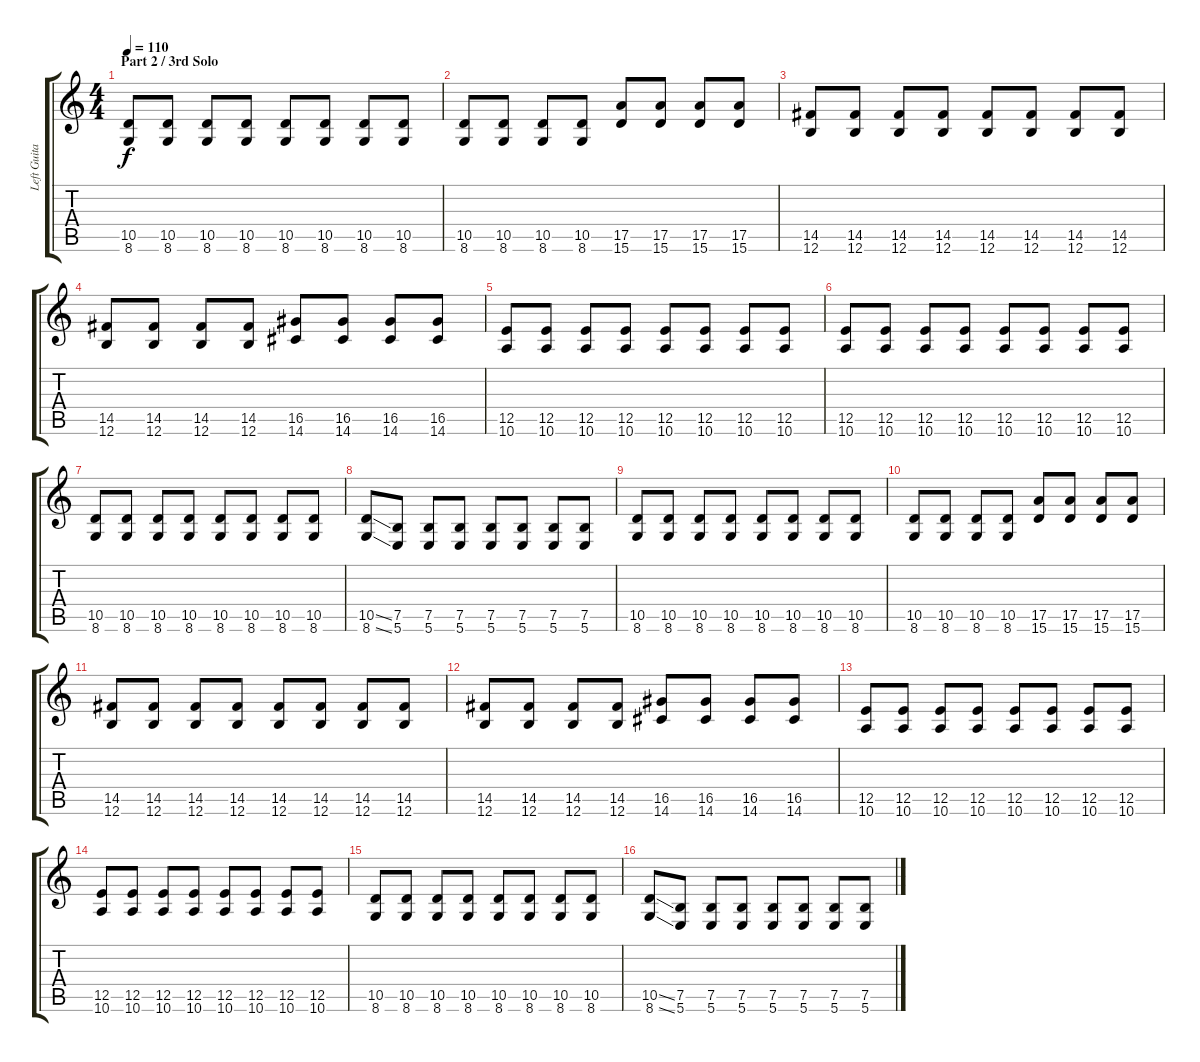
\track ("Left Guitar" "Left Guita") {instrument distortionguitar}
\staff {score tabs}
\tuning (B3 Gb3 D3 A2 E2 B1) {hide}
\ts (4 4)
\section ("" "Part 2 / 3rd Solo")
\tempo 110
\clef g2
\ks c
(10.5 8.6).8{dy f} (10.5 8.6).8 (10.5 8.6).8 (10.5 8.6).8 (10.5 8.6).8 (10.5 8.6).8 (10.5 8.6).8 (10.5 8.6).8 |
(10.5 8.6).8 (10.5 8.6).8 (10.5 8.6).8 (10.5 8.6).8 (17.5 15.6).8 (17.5 15.6).8 (17.5 15.6).8 (17.5 15.6).8 |
(14.5 12.6).8 (14.5 12.6).8 (14.5 12.6).8 (14.5 12.6).8 (14.5 12.6).8 (14.5 12.6).8 (14.5 12.6).8 (14.5 12.6).8 |
(14.5 12.6).8 (14.5 12.6).8 (14.5 12.6).8 (14.5 12.6).8 (16.5 14.6).8 (16.5 14.6).8 (16.5 14.6).8 (16.5 14.6).8 |
(12.5 10.6).8 (12.5 10.6).8 (12.5 10.6).8 (12.5 10.6).8 (12.5 10.6).8 (12.5 10.6).8 (12.5 10.6).8 (12.5 10.6).8 |
(12.5 10.6).8 (12.5 10.6).8 (12.5 10.6).8 (12.5 10.6).8 (12.5 10.6).8 (12.5 10.6).8 (12.5 10.6).8 (12.5 10.6).8 |
(10.5 8.6).8 (10.5 8.6).8 (10.5 8.6).8 (10.5 8.6).8 (10.5 8.6).8 (10.5 8.6).8 (10.5 8.6).8 (10.5 8.6).8 |
(10.5{ss} 8.6{ss}).8 (7.5 5.6).8 (7.5 5.6).8 (7.5 5.6).8 (7.5 5.6).8 (7.5 5.6).8 (7.5 5.6).8 (7.5 5.6).8 |
(10.5 8.6).8 (10.5 8.6).8 (10.5 8.6).8 (10.5 8.6).8 (10.5 8.6).8 (10.5 8.6).8 (10.5 8.6).8 (10.5 8.6).8 |
(10.5 8.6).8 (10.5 8.6).8 (10.5 8.6).8 (10.5 8.6).8 (17.5 15.6).8 (17.5 15.6).8 (17.5 15.6).8 (17.5 15.6).8 |
(14.5 12.6).8 (14.5 12.6).8 (14.5 12.6).8 (14.5 12.6).8 (14.5 12.6).8 (14.5 12.6).8 (14.5 12.6).8 (14.5 12.6).8 |
(14.5 12.6).8 (14.5 12.6).8 (14.5 12.6).8 (14.5 12.6).8 (16.5 14.6).8 (16.5 14.6).8 (16.5 14.6).8 (16.5 14.6).8 |
(12.5 10.6).8 (12.5 10.6).8 (12.5 10.6).8 (12.5 10.6).8 (12.5 10.6).8 (12.5 10.6).8 (12.5 10.6).8 (12.5 10.6).8 |
(12.5 10.6).8 (12.5 10.6).8 (12.5 10.6).8 (12.5 10.6).8 (12.5 10.6).8 (12.5 10.6).8 (12.5 10.6).8 (12.5 10.6).8 |
(10.5 8.6).8 (10.5 8.6).8 (10.5 8.6).8 (10.5 8.6).8 (10.5 8.6).8 (10.5 8.6).8 (10.5 8.6).8 (10.5 8.6).8 |
(10.5{ss} 8.6{ss}).8 (7.5 5.6).8 (7.5 5.6).8 (7.5 5.6).8 (7.5 5.6).8 (7.5 5.6).8 (7.5 5.6).8 (7.5 5.6).8
